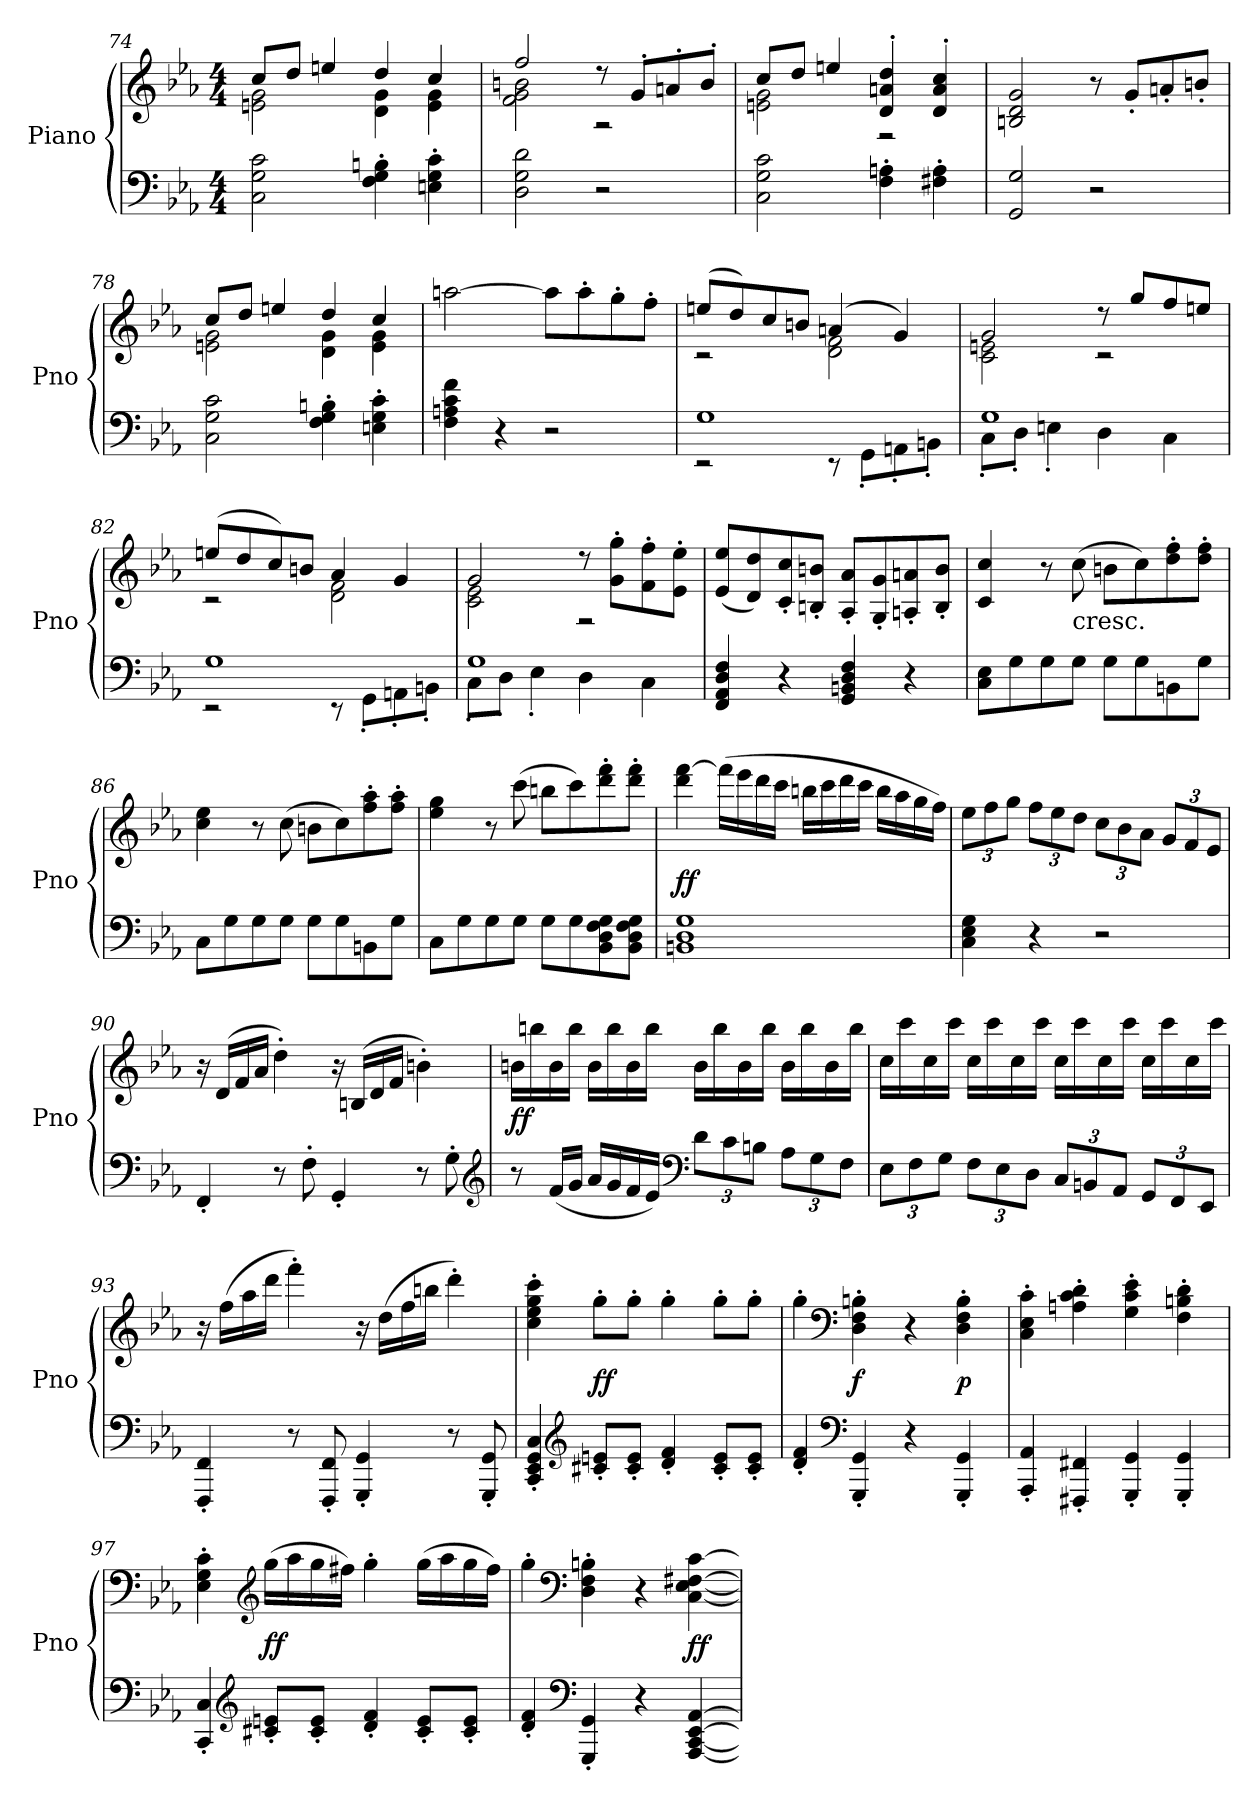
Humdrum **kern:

**kern	**kern	**dynam
*part1	*part1	*part1
*staff2	*staff1	*staff1/2
*I"Piano	*	*
*I'Pno	*	*
*clefF4	*clefG2	*
*k[b-e-a-]	*k[b-e-a-]	*
*c:	*c:	*
*M4/4	*M4/4	*
=74	=74	=74
*	*^	*
2C\ 2G\ 2c\	8cc/L	2en\ 2g\	.
.	8dd/J	.	.
.	4een/	.	.
4F'\ 4G'\ 4Bn'\	4dd/	4d\ 4g\	.
4En'\ 4G'\ 4c'\	4cc/	4e\ 4g\	.
=75	=75	=75	=75
2D\ 2G\ 2d\	2ff/	2f\ 2g\ 2bn\	.
2r	8r	2r	.
.	8g'/L	.	.
.	8an'/	.	.
.	8b'/J	.	.
=76	=76	=76	=76
2C\ 2G\ 2c\	8cc/L	2en\ 2g\	.
.	8dd/J	.	.
.	4een/	.	.
4F'\ 4An'\	4d'/ 4an'/ 4dd'/	2r	.
4F#X'\ 4A'\	4d'/ 4a'/ 4cc'/	.	.
*	*v	*v	*
=77	=77	=77
2GG/ 2G/	2Bn/ 2d/ 2g/	.
2r	8r	.
.	8g'/L	.
.	8an'/	.
.	8bn'/J	.
=78	=78	=78
*	*^	*
2C\ 2G\ 2c\	8cc/L	2en\ 2g\	.
.	8dd/J	.	.
.	4een/	.	.
4F'\ 4G'\ 4Bn'\	4dd/	4d\ 4g\	.
4En'\ 4G'\ 4c'\	4cc/	4e\ 4g\	.
*	*v	*v	*
=79	=79	=79
4F\ 4An\ 4c\ 4f\	[2aan\	.
4r	.	.
2r	8aa\L]	.
.	8aa'\	.
.	8gg'\	.
.	8ff'\J	.
=80	=80	=80
*^	*^	*
1G	2r	(8een/L	2r	.
.	.	8dd/)	.	.
.	.	8cc/	.	.
.	.	8bn/J	.	.
.	8r	(4an/	2d\ 2f\	.
.	8GG'\L	.	.	.
.	8AAn'\	4g/)	.	.
.	8BBn'\J	.	.	.
=81	=81	=81	=81	=81
1G	8C'\L	2g/	2c\ 2en\	.
.	8D'\J	.	.	.
.	4En'\	.	.	.
.	4D\	8r	2r	.
.	.	8gg/L	.	.
.	4C\	8ff/	.	.
.	.	8een/J	.	.
=82	=82	=82	=82	=82
1G	2r	(8een/L	2r	.
.	.	8dd/	.	.
.	.	8cc/)	.	.
.	.	8bn/J	.	.
.	8r	4a-/	2d\ 2f\	.
.	8GG'\L	.	.	.
.	8AAn'\	4g/	.	.
.	8BBn'\J	.	.	.
=83	=83	=83	=83	=83
1G	8C'\L	2g/	2c\ 2e-\	.
.	8D'\J	.	.	.
.	4E-'\	.	.	.
.	4D\	8r	2r	.
.	.	8g'\ 8gg'\L	.	.
.	4C\	8f'\ 8ff'\	.	.
.	.	8e-'\ 8ee-'\J	.	.
*v	*v	*	*	*
*	*v	*v	*
=84	=84	=84
4FF/ 4AA-/ 4D/ 4F/	(8e-/ 8ee-/L	.
.	8d/ 8dd/)	.
4r	8c'/ 8cc'/	.
.	8Bn'/ 8bn'/J	.
4GG/ 4BBn/ 4D/ 4F/	8A-'/ 8a-'/L	.
.	8G'/ 8g'/	.
4r	8An'/ 8an'/	.
.	8B'/ 8b'/J	.
=85	=85	=85
8C\ 8E-\L	4c/ 4cc/	.
8G\	.	.
8G\	8r	.
!	!LO:TX:c:t=cresc.	!
8G\J	(8cc\	.
8G\L	8bn\L	.
8G\	8cc\)	.
8BBn\	8dd'\ 8ff'\	.
8G\J	8dd'\ 8ff'\J	.
=86	=86	=86
8C\L	4cc\ 4ee-\	.
8G\	.	.
8G\	8r	.
8G\J	(8cc\	.
8G\L	8bn\L	.
8G\	8cc\)	.
8BBn\	8ff'\ 8aa-'\	.
8G\J	8ff'\ 8aa-'\J	.
=87	=87	=87
8C\L	4ee-\ 4gg\	.
8G\	.	.
8G\	8r	.
8G\J	(8ccc\	.
8G\L	8bbn\L	.
8G\	8ccc\)	.
8BB-\ 8D\ 8F\ 8G\	8ddd'\ 8fff'\	.
8BB-\ 8D\ 8F\ 8G\J	8ddd'\ 8fff'\J	.
=88	=88	=88
1BBn 1D 1G	4ddd\ [4fff\	ff
.	(16fff\LL]	.
.	16eee-\	.
.	16ddd\	.
.	16ccc\JJ	.
.	16bbn\LL	.
.	16ccc\	.
.	16ddd\	.
.	16ccc\JJ	.
.	16bb\LL	.
.	16aa-\	.
.	16gg\	.
.	16ff\JJ)	.
=89	=89	=89
4C\ 4E-\ 4G\	12ee-\L	.
.	12ff\	.
.	12gg\J	.
4r	12ff\L	.
.	12ee-\	.
.	12dd\J	.
2r	12cc\L	.
.	12b-\	.
.	12a-\J	.
.	12g/L	.
.	12f/	.
.	12e-/J	.
=90	=90	=90
4FF'/	16r	.
.	(16d/LL	.
.	16f/	.
.	16a-/JJ	.
8r	4dd'\)	.
8F'\	.	.
4GG'/	16r	.
.	(16Bn/LL	.
.	16d/	.
.	16f/JJ	.
8r	4bn'\)	.
8G'\	.	.
*clefG2	*	*
=91	=91	=91
8r	16bn\LL	ff
.	16bbn\	.
(16f/LL	16b\	.
16g/JJ	16bb\JJ	.
16a-/LL	16b\LL	.
16g/	16bb\	.
16f/	16b\	.
16e-/JJ)	16bb\JJ	.
*clefF4	*	*
12d\L	16b\LL	.
.	16bb\	.
12c\	.	.
.	16b\	.
12Bn\J	.	.
.	16bb\JJ	.
12A-\L	16b\LL	.
.	16bb\	.
12G\	.	.
.	16b\	.
12F\J	.	.
.	16bb\JJ	.
=92	=92	=92
12E-\L	16cc\LL	.
.	16ccc\	.
12F\	.	.
.	16cc\	.
12G\J	.	.
.	16ccc\JJ	.
12F\L	16cc\LL	.
.	16ccc\	.
12E-\	.	.
.	16cc\	.
12D\J	.	.
.	16ccc\JJ	.
12C/L	16cc\LL	.
.	16ccc\	.
12BBn/	.	.
.	16cc\	.
12AA-/J	.	.
.	16ccc\JJ	.
12GG/L	16cc\LL	.
.	16ccc\	.
12FF/	.	.
.	16cc\	.
12EE-/J	.	.
.	16ccc\JJ	.
=93	=93	=93
4FFF'/ 4FF'/	16r	.
.	(16ff\LL	.
.	16aa-\	.
.	16ddd\JJ	.
8r	4fff'\)	.
8FFF'/ 8FF'/	.	.
4GGG'/ 4GG'/	16r	.
.	(16dd\LL	.
.	16ff\	.
.	16bbn\JJ	.
8r	4ddd'\)	.
8GGG'/ 8GG'/	.	.
=94	=94	=94
4CC'/ 4EE-'/ 4GG'/ 4C'/	4cc'\ 4ee-'\ 4gg'\ 4ccc'\	.
*clefG2	*	*
8c#X'/ 8en'/L	8gg'\L	ff
8c#'/ 8e'/J	8gg'\J	.
4d'/ 4f'/	4gg'\	.
8c#'/ 8e'/L	8gg'\L	.
8c#'/ 8e'/J	8gg'\J	.
=95	=95	=95
4d'/ 4f'/	4gg'\	.
*clefF4	*clefF4	*
4GGG'/ 4GG'/	4D'\ 4F'\ 4Bn'\	f
4r	4r	.
4GGG'/ 4GG'/	4D'\ 4F'\ 4B'\	p
=96	=96	=96
4AAA-'/ 4AA-'/	4C'\ 4E-'\ 4c'\	.
4FFF#X'/ 4FF#X'/	4An'\ 4c'\ 4d'\	.
4GGG'/ 4GG'/	4G'\ 4c'\ 4e-'\	.
4GGG'/ 4GG'/	4F'\ 4Bn'\ 4d'\	.
=97	=97	=97
4CC'/ 4C'/	4E-'\ 4G'\ 4c'\	.
*clefG2	*clefG2	*
8c#X'/ 8en'/L	(16gg\LL	ff
.	16aa-\	.
8c#'/ 8e'/J	16gg\	.
.	16ff#X\JJ)	.
4d'/ 4f'/	4gg'\	.
8c#'/ 8e'/L	(16gg\LL	.
.	16aa-\	.
8c#'/ 8e'/J	16gg\	.
.	16ff#\JJ)	.
=98	=98	=98
4d'/ 4f'/	4gg'\	.
*clefF4	*clefF4	*
4GGG'/ 4GG'/	4D'\ 4F'\ 4Bn'\	.
4r	4r	.
[4AAA-/ [4CC/ [4EE-/ [4AA-/	[4C\ [4E-\ [4F#X\ [4c\	ff
=	=	=
*-	*-	*-
